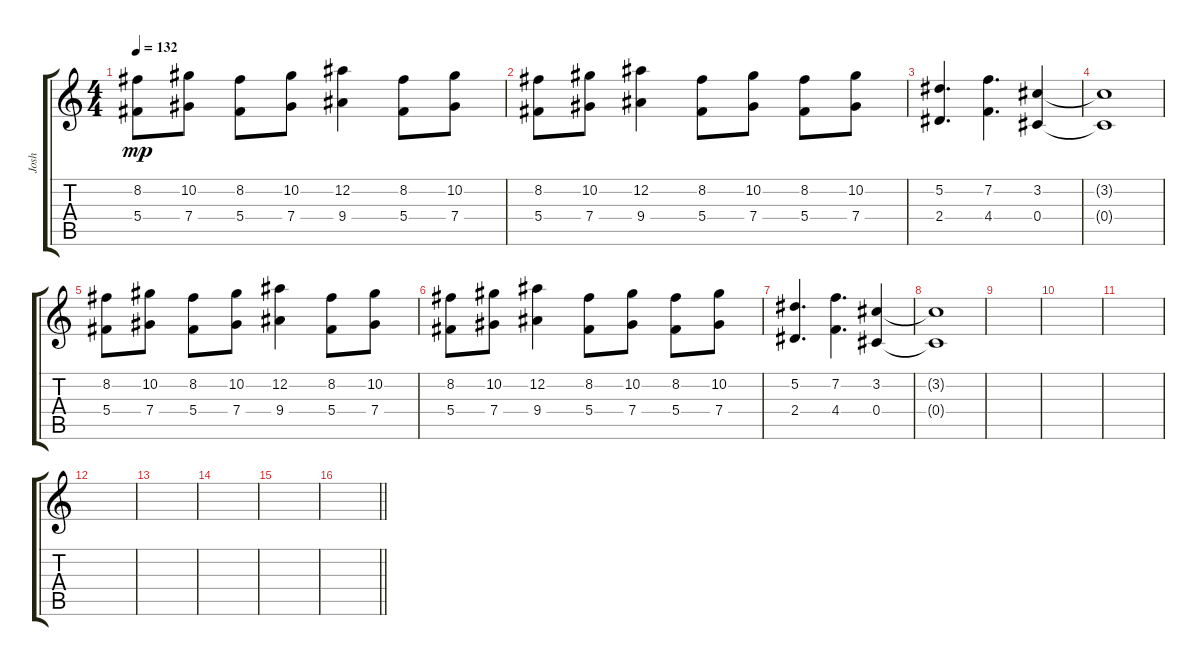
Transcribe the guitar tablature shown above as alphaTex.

\track ("Josh" "Josh") {instrument distortionguitar}
\staff {score tabs}
\tuning (Eb4 Bb3 Gb3 Db3 Ab2 Eb2) {hide}
\ts (4 4)
\tempo 132
\clef g2
\ks c
(8.2 5.4).8{dy mp} (10.2 7.4).8 (8.2 5.4).8 (10.2 7.4).8 (12.2 9.4).4 (8.2 5.4).8 (10.2 7.4).8 |
(8.2 5.4).8 (10.2 7.4).8 (12.2 9.4).4 (8.2 5.4).8 (10.2 7.4).8 (8.2 5.4).8 (10.2 7.4).8 |
(5.2 2.4).4{d} (7.2 4.4).4{d} (3.2 0.4).4 |
(3.2{t} 0.4{t}).1 |
(8.2 5.4).8 (10.2 7.4).8 (8.2 5.4).8 (10.2 7.4).8 (12.2 9.4).4 (8.2 5.4).8 (10.2 7.4).8 |
(8.2 5.4).8 (10.2 7.4).8 (12.2 9.4).4 (8.2 5.4).8 (10.2 7.4).8 (8.2 5.4).8 (10.2 7.4).8 |
(5.2 2.4).4{d} (7.2 4.4).4{d} (3.2 0.4).4 |
(3.2{t} 0.4{t}).1 |
|
|
|
|
|
|
|
\barLineRight lightlight
